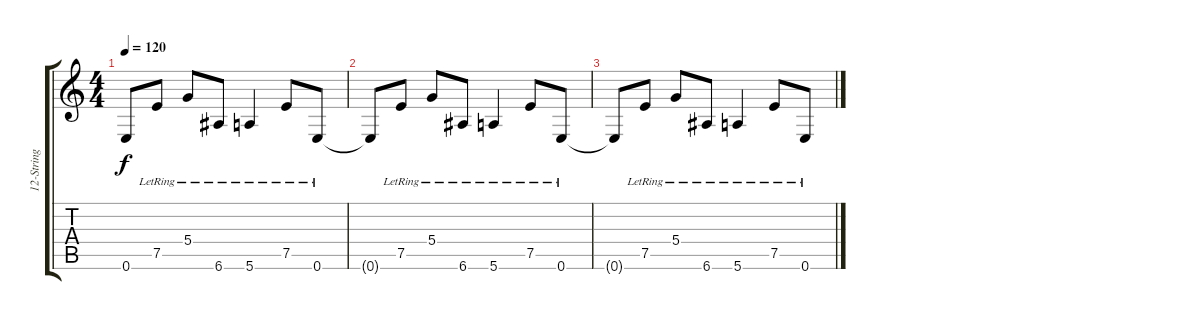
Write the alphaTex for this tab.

\track ("12-String Acoustic" "12-String ") {instrument acousticguitarsteel}
\staff {score tabs}
\tuning (E4 B3 G3 D3 A2 E2) {hide}
\ts (4 4)
\tempo 120
\clef g2
\ks c
0.6{t}.8{dy f} 7.5{lr}.8 5.4{lr}.8 6.6{lr}.8 5.6{lr}.4 7.5{lr}.8 0.6{lr}.8 |
0.6{t}.8{volume 6} 7.5{lr}.8 5.4{lr}.8 6.6{lr}.8 5.6{lr}.4 7.5{lr}.8 0.6{lr}.8 |
0.6{t}.8{volume 0} 7.5{lr}.8 5.4{lr}.8 6.6{lr}.8 5.6{lr}.4 7.5{lr}.8 0.6{lr}.8
